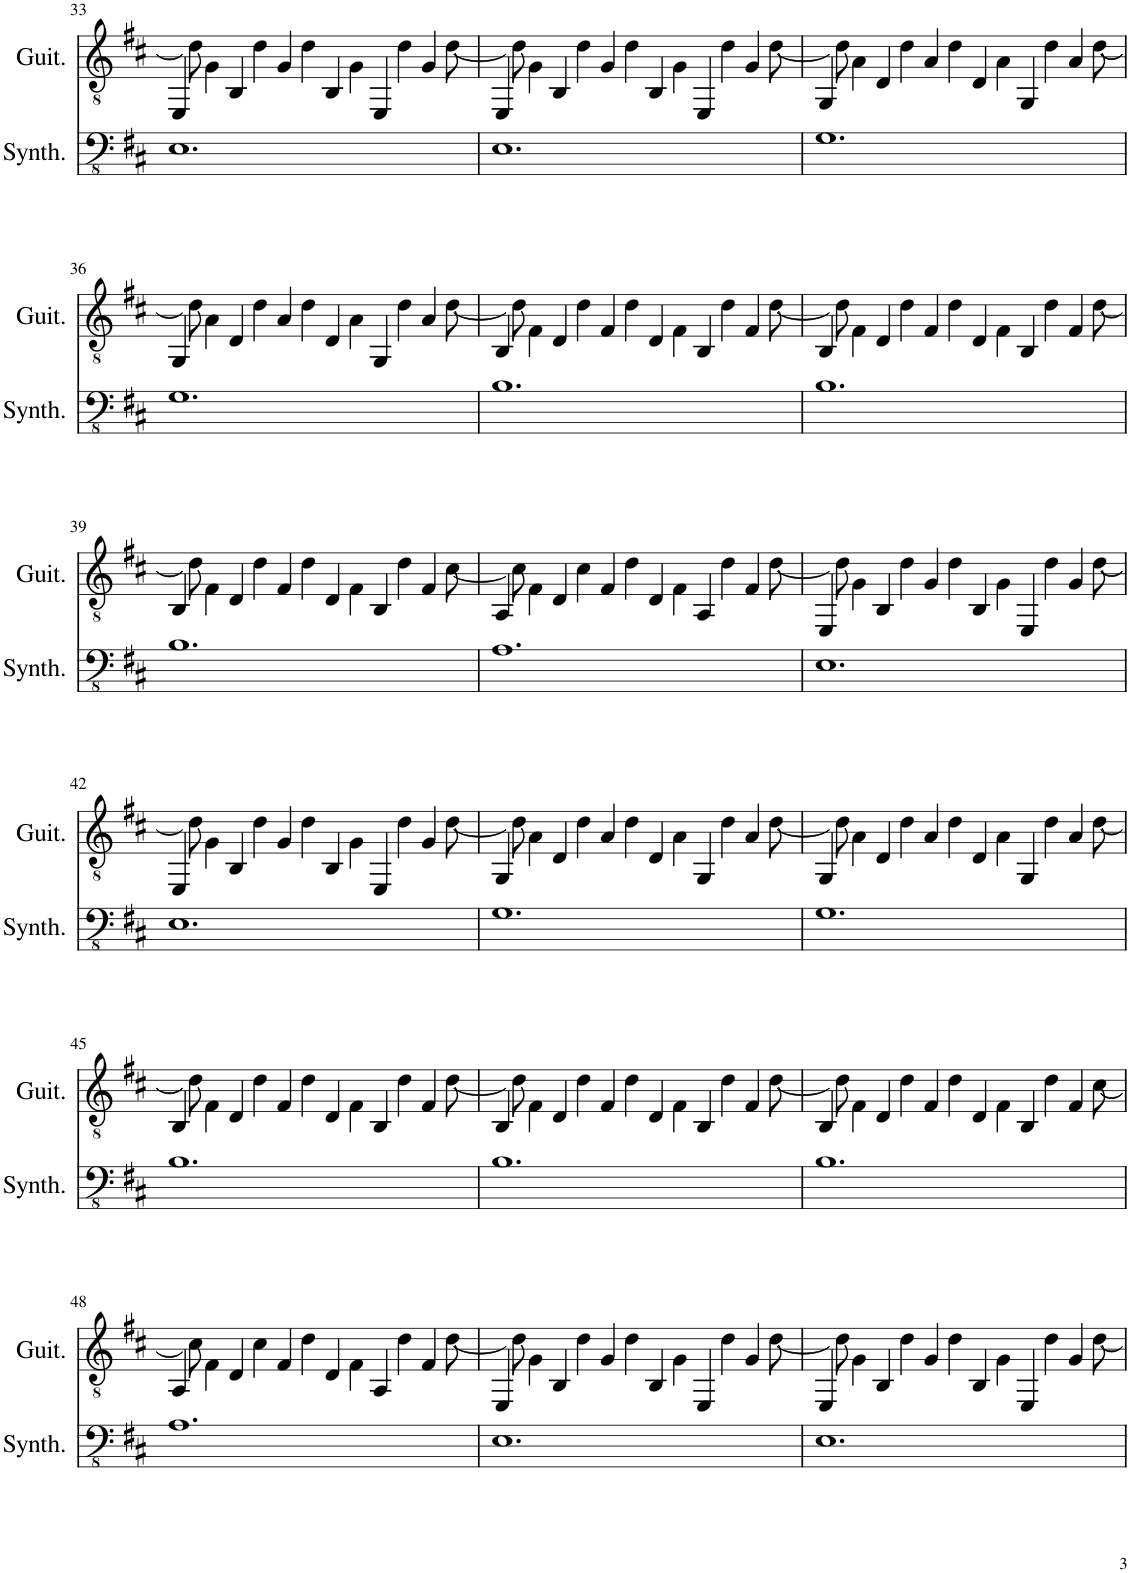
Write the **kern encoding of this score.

**kern	**kern
*part2	*part1
*staff2	*staff1
*I"Effect Synthesizer	*I"Acoustic Guitar
*I'Synth.	*I'Guit.
!!LO:PB:g=z
*clefFv4	*clefGv2
*k[f#c#]	*k[f#c#]
*M12/8	*M12/8
=33	=33
*	*^
1.EE	4EE/	8d\]
.	.	4G\
.	4BB/	.
.	.	4d\
.	4G/	.
.	.	4d\
.	4BB/	.
.	.	4G\
.	4EE/	.
.	.	4d\
.	4G/	.
.	.	[8d\
=34	=34	=34
1.EE	4EE/	8d\]
.	.	4G\
.	4BB/	.
.	.	4d\
.	4G/	.
.	.	4d\
.	4BB/	.
.	.	4G\
.	4EE/	.
.	.	4d\
.	4G/	.
.	.	[8d\
=35	=35	=35
1.GG	4GG/	8d\]
.	.	4A\
.	4D/	.
.	.	4d\
.	4A/	.
.	.	4d\
.	4D/	.
.	.	4A\
.	4GG/	.
.	.	4d\
.	4A/	.
.	.	[8d\
!!LO:LB:g=z	!!
=36	=36	=36
1.GG	4GG/	8d\]
.	.	4A\
.	4D/	.
.	.	4d\
.	4A/	.
.	.	4d\
.	4D/	.
.	.	4A\
.	4GG/	.
.	.	4d\
.	4A/	.
.	.	[8d\
=37	=37	=37
1.BB	4BB/	8d\]
.	.	4F#\
.	4D/	.
.	.	4d\
.	4F#/	.
.	.	4d\
.	4D/	.
.	.	4F#\
.	4BB/	.
.	.	4d\
.	4F#/	.
.	.	[8d\
=38	=38	=38
1.BB	4BB/	8d\]
.	.	4F#\
.	4D/	.
.	.	4d\
.	4F#/	.
.	.	4d\
.	4D/	.
.	.	4F#\
.	4BB/	.
.	.	4d\
.	4F#/	.
.	.	[8d\
!!LO:LB:g=z	!!
=39	=39	=39
1.BB	4BB/	8d\]
.	.	4F#\
.	4D/	.
.	.	4d\
.	4F#/	.
.	.	4d\
.	4D/	.
.	.	4F#\
.	4BB/	.
.	.	4d\
.	4F#/	.
.	.	[8c#\
=40	=40	=40
1.AA	4AA/	8c#\]
.	.	4F#\
.	4D/	.
.	.	4c#\
.	4F#/	.
.	.	4d\
.	4D/	.
.	.	4F#\
.	4AA/	.
.	.	4d\
.	4F#/	.
.	.	[8d\
=41	=41	=41
1.EE	4EE/	8d\]
.	.	4G\
.	4BB/	.
.	.	4d\
.	4G/	.
.	.	4d\
.	4BB/	.
.	.	4G\
.	4EE/	.
.	.	4d\
.	4G/	.
.	.	[8d\
!!LO:LB:g=z	!!
=42	=42	=42
1.EE	4EE/	8d\]
.	.	4G\
.	4BB/	.
.	.	4d\
.	4G/	.
.	.	4d\
.	4BB/	.
.	.	4G\
.	4EE/	.
.	.	4d\
.	4G/	.
.	.	[8d\
=43	=43	=43
1.GG	4GG/	8d\]
.	.	4A\
.	4D/	.
.	.	4d\
.	4A/	.
.	.	4d\
.	4D/	.
.	.	4A\
.	4GG/	.
.	.	4d\
.	4A/	.
.	.	[8d\
=44	=44	=44
1.GG	4GG/	8d\]
.	.	4A\
.	4D/	.
.	.	4d\
.	4A/	.
.	.	4d\
.	4D/	.
.	.	4A\
.	4GG/	.
.	.	4d\
.	4A/	.
.	.	[8d\
!!LO:LB:g=z	!!
=45	=45	=45
1.BB	4BB/	8d\]
.	.	4F#\
.	4D/	.
.	.	4d\
.	4F#/	.
.	.	4d\
.	4D/	.
.	.	4F#\
.	4BB/	.
.	.	4d\
.	4F#/	.
.	.	[8d\
=46	=46	=46
1.BB	4BB/	8d\]
.	.	4F#\
.	4D/	.
.	.	4d\
.	4F#/	.
.	.	4d\
.	4D/	.
.	.	4F#\
.	4BB/	.
.	.	4d\
.	4F#/	.
.	.	[8d\
=47	=47	=47
1.BB	4BB/	8d\]
.	.	4F#\
.	4D/	.
.	.	4d\
.	4F#/	.
.	.	4d\
.	4D/	.
.	.	4F#\
.	4BB/	.
.	.	4d\
.	4F#/	.
.	.	[8c#\
!!LO:LB:g=z	!!
=48	=48	=48
1.AA	4AA/	8c#\]
.	.	4F#\
.	4D/	.
.	.	4c#\
.	4F#/	.
.	.	4d\
.	4D/	.
.	.	4F#\
.	4AA/	.
.	.	4d\
.	4F#/	.
.	.	[8d\
=49	=49	=49
1.EE	4EE/	8d\]
.	.	4G\
.	4BB/	.
.	.	4d\
.	4G/	.
.	.	4d\
.	4BB/	.
.	.	4G\
.	4EE/	.
.	.	4d\
.	4G/	.
.	.	[8d\
=50	=50	=50
1.EE	4EE/	8d\]
.	.	4G\
.	4BB/	.
.	.	4d\
.	4G/	.
.	.	4d\
.	4BB/	.
.	.	4G\
.	4EE/	.
.	.	4d\
.	4G/	.
.	.	[8d\
*	*v	*v
=	=
*-	*-
